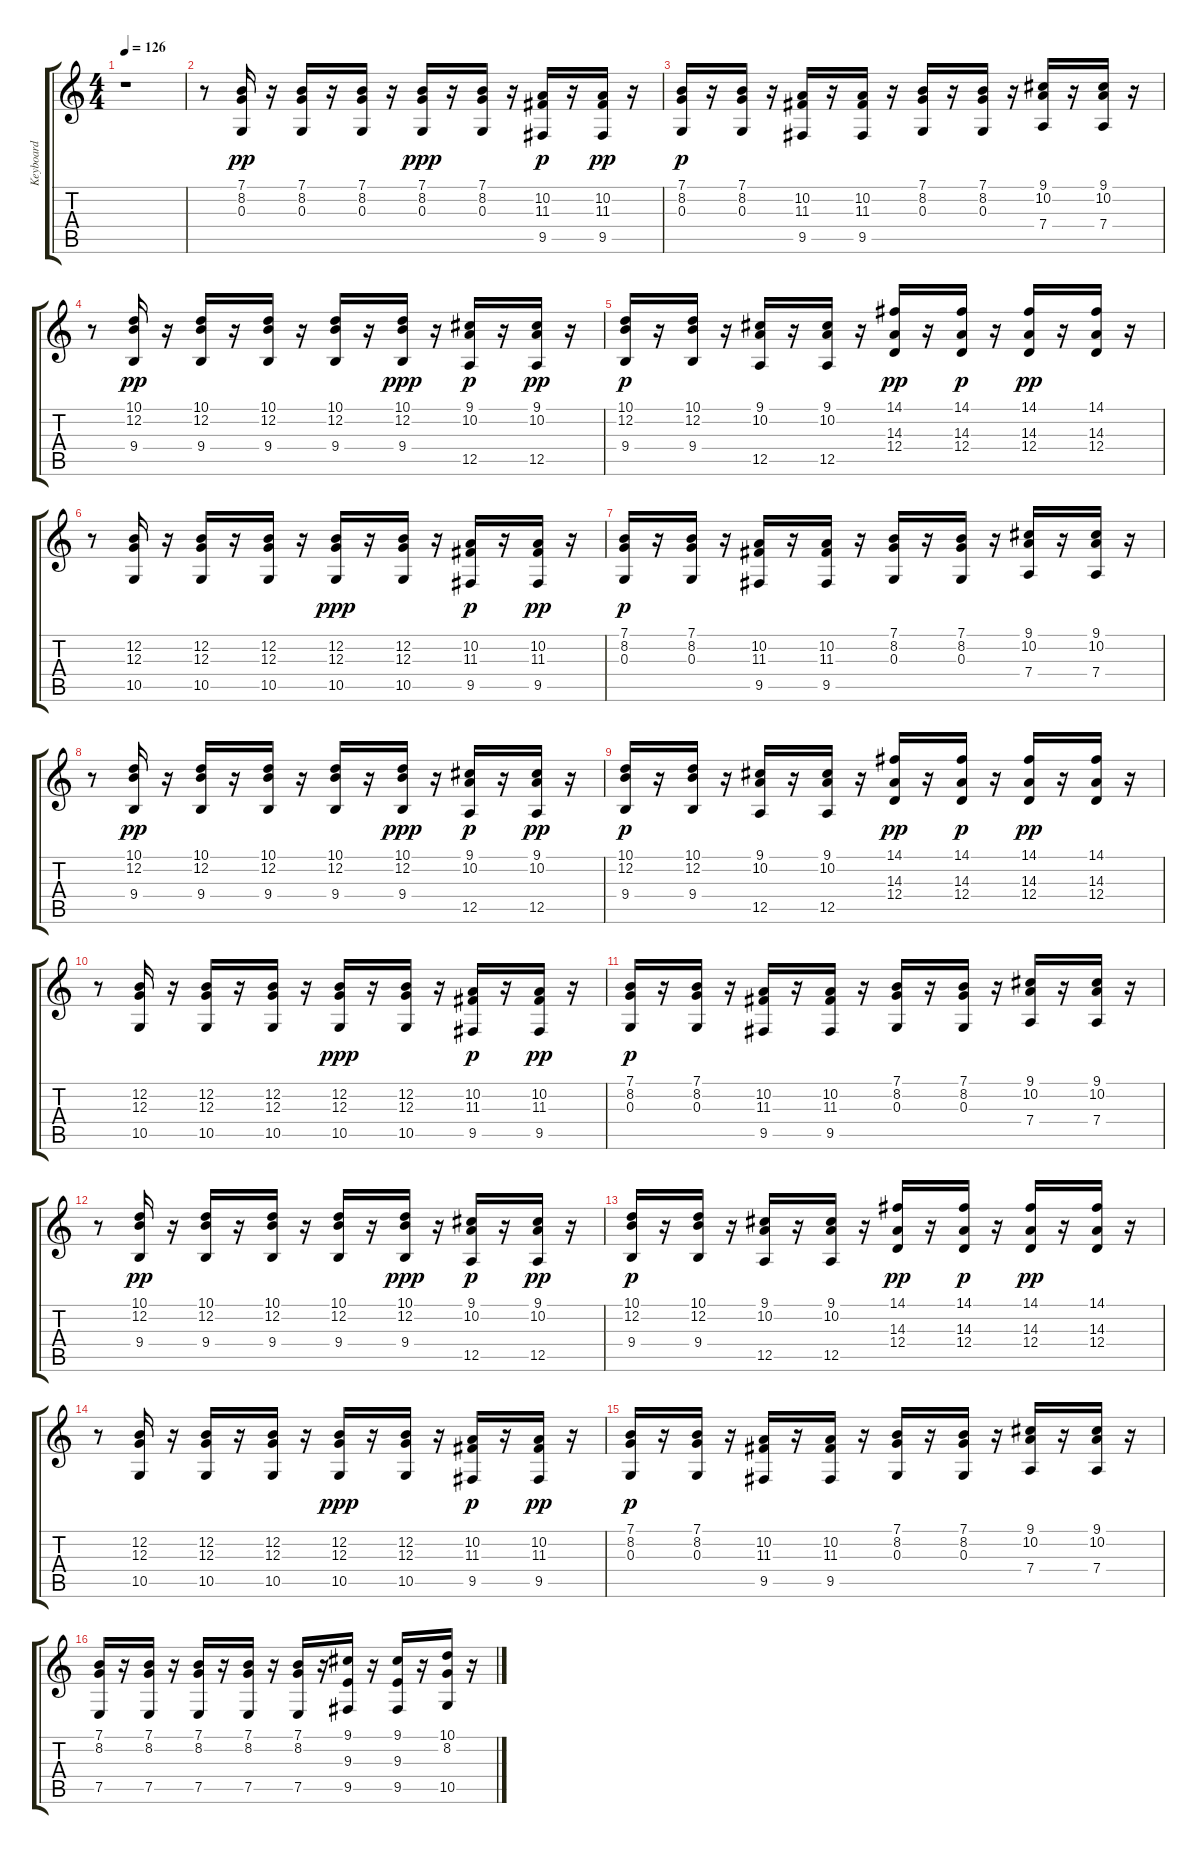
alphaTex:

\track ("Keyboard" "Keyboard") {instrument lead2sawtooth}
\staff {score tabs}
\tuning (E4 B3 G3 D3 A2 E2) {hide}
\ts (4 4)
\tempo 126
\clef g2
\ks c
r.1{dy p} |
r.8 (7.1 8.2 0.3).16{dy pp} r.16 (7.1 8.2 0.3).16 r.16 (7.1 8.2 0.3).16 r.16 (7.1 8.2 0.3).16{dy ppp} r.16 (7.1 8.2 0.3).16 r.16 (10.2 11.3 9.5).16{dy p} r.16 (10.2 11.3 9.5).16{dy pp} r.16 |
(7.1 8.2 0.3).16{dy p} r.16 (7.1 8.2 0.3).16 r.16 (10.2 11.3 9.5).16 r.16 (10.2 11.3 9.5).16 r.16 (7.1 8.2 0.3).16 r.16 (7.1 8.2 0.3).16 r.16 (9.1 10.2 7.4).16 r.16 (9.1 10.2 7.4).16 r.16 |
r.8 (10.1 12.2 9.4).16{dy pp} r.16 (10.1 12.2 9.4).16 r.16 (10.1 12.2 9.4).16 r.16 (10.1 12.2 9.4).16 r.16 (10.1 12.2 9.4).16{dy ppp} r.16 (9.1 10.2 12.5).16{dy p} r.16 (9.1 10.2 12.5).16{dy pp} r.16 |
(10.1 12.2 9.4).16{dy p} r.16 (10.1 12.2 9.4).16 r.16 (9.1 10.2 12.5).16 r.16 (9.1 10.2 12.5).16 r.16 (14.1 14.3 12.4).16{dy pp} r.16 (14.1 14.3 12.4).16{dy p} r.16 (14.1 14.3 12.4).16{dy pp} r.16 (14.1 14.3 12.4).16 r.16 |
r.8 (12.2 12.3 10.5).16 r.16 (12.2 12.3 10.5).16 r.16 (12.2 12.3 10.5).16 r.16 (12.2 12.3 10.5).16{dy ppp} r.16 (12.2 12.3 10.5).16 r.16 (10.2 11.3 9.5).16{dy p} r.16 (10.2 11.3 9.5).16{dy pp} r.16 |
(7.1 8.2 0.3).16{dy p} r.16 (7.1 8.2 0.3).16 r.16 (10.2 11.3 9.5).16 r.16 (10.2 11.3 9.5).16 r.16 (7.1 8.2 0.3).16 r.16 (7.1 8.2 0.3).16 r.16 (9.1 10.2 7.4).16 r.16 (9.1 10.2 7.4).16 r.16 |
r.8 (10.1 12.2 9.4).16{dy pp} r.16 (10.1 12.2 9.4).16 r.16 (10.1 12.2 9.4).16 r.16 (10.1 12.2 9.4).16 r.16 (10.1 12.2 9.4).16{dy ppp} r.16 (9.1 10.2 12.5).16{dy p} r.16 (9.1 10.2 12.5).16{dy pp} r.16 |
(10.1 12.2 9.4).16{dy p} r.16 (10.1 12.2 9.4).16 r.16 (9.1 10.2 12.5).16 r.16 (9.1 10.2 12.5).16 r.16 (14.1 14.3 12.4).16{dy pp} r.16 (14.1 14.3 12.4).16{dy p} r.16 (14.1 14.3 12.4).16{dy pp} r.16 (14.1 14.3 12.4).16 r.16 |
r.8 (12.2 12.3 10.5).16 r.16 (12.2 12.3 10.5).16 r.16 (12.2 12.3 10.5).16 r.16 (12.2 12.3 10.5).16{dy ppp} r.16 (12.2 12.3 10.5).16 r.16 (10.2 11.3 9.5).16{dy p} r.16 (10.2 11.3 9.5).16{dy pp} r.16 |
(7.1 8.2 0.3).16{dy p} r.16 (7.1 8.2 0.3).16 r.16 (10.2 11.3 9.5).16 r.16 (10.2 11.3 9.5).16 r.16 (7.1 8.2 0.3).16 r.16 (7.1 8.2 0.3).16 r.16 (9.1 10.2 7.4).16 r.16 (9.1 10.2 7.4).16 r.16 |
r.8 (10.1 12.2 9.4).16{dy pp} r.16 (10.1 12.2 9.4).16 r.16 (10.1 12.2 9.4).16 r.16 (10.1 12.2 9.4).16 r.16 (10.1 12.2 9.4).16{dy ppp} r.16 (9.1 10.2 12.5).16{dy p} r.16 (9.1 10.2 12.5).16{dy pp} r.16 |
(10.1 12.2 9.4).16{dy p} r.16 (10.1 12.2 9.4).16 r.16 (9.1 10.2 12.5).16 r.16 (9.1 10.2 12.5).16 r.16 (14.1 14.3 12.4).16{dy pp} r.16 (14.1 14.3 12.4).16{dy p} r.16 (14.1 14.3 12.4).16{dy pp} r.16 (14.1 14.3 12.4).16 r.16 |
r.8 (12.2 12.3 10.5).16 r.16 (12.2 12.3 10.5).16 r.16 (12.2 12.3 10.5).16 r.16 (12.2 12.3 10.5).16{dy ppp} r.16 (12.2 12.3 10.5).16 r.16 (10.2 11.3 9.5).16{dy p} r.16 (10.2 11.3 9.5).16{dy pp} r.16 |
(7.1 8.2 0.3).16{dy p} r.16 (7.1 8.2 0.3).16 r.16 (10.2 11.3 9.5).16 r.16 (10.2 11.3 9.5).16 r.16 (7.1 8.2 0.3).16 r.16 (7.1 8.2 0.3).16 r.16 (9.1 10.2 7.4).16 r.16 (9.1 10.2 7.4).16 r.16 |
(7.1 8.2 7.5).16 r.16 (7.1 8.2 7.5).16 r.16 (7.1 8.2 7.5).16 r.16 (7.1 8.2 7.5).16 r.16 (7.1 8.2 7.5).16 r.16 (9.1 9.3 9.5).16 r.16 (9.1 9.3 9.5).16 r.16 (10.1 8.2 10.5).16 r.16
